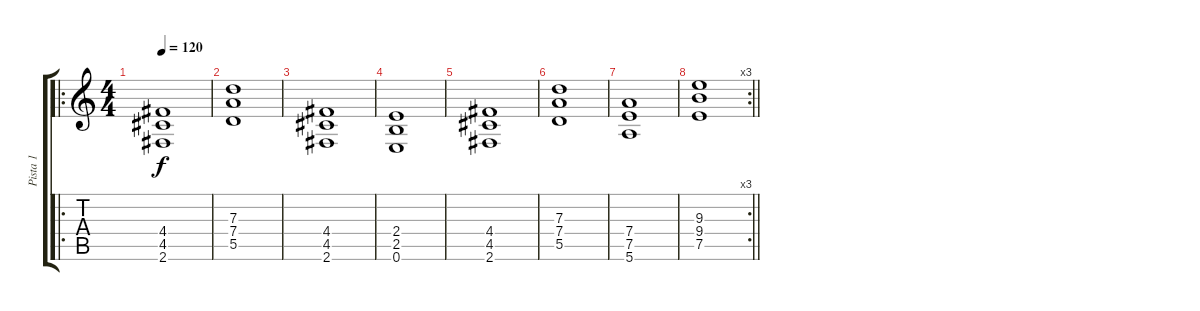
\track ("Pista 1" "Pista 1") {instrument overdrivenguitar}
\staff {score tabs}
\tuning (E4 B3 G3 D3 A2 E2) {hide}
\ro
\ts (4 4)
\tempo 120
\clef g2
\ks c
(4.4 4.5 2.6).1{dy f} |
(7.3 7.4 5.5).1 |
(4.4 4.5 2.6).1 |
(2.4 2.5 0.6).1 |
(4.4 4.5 2.6).1 |
(7.3 7.4 5.5).1 |
(7.4 7.5 5.6).1 |
\rc 3
\barLineRight lightlight
(9.3 9.4 7.5).1
